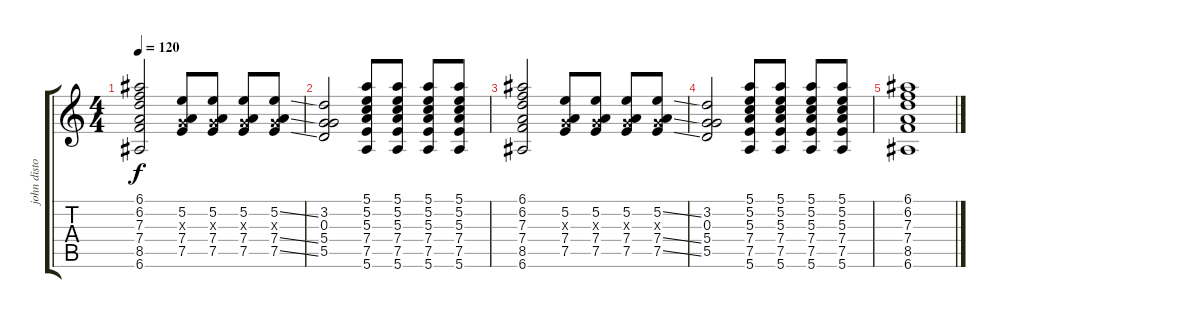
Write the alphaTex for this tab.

\track ("john disto" "john disto") {instrument distortionguitar}
\staff {score tabs}
\tuning (E4 B3 G3 D3 A2 E2) {hide}
\ts (4 4)
\tempo 120
\clef g2
\ks c
(6.1 6.2 7.3 7.4 8.5 6.6).2{dy f} (5.2 0.3{x} 7.4 7.5).8 (5.2 0.3{x} 7.4 7.5).8 (5.2 0.3{x} 7.4 7.5).8 (5.2{ss} 0.3{x} 7.4{ss} 7.5{ss}).8 |
(3.2 0.3 5.4 5.5).2 (5.1 5.2 5.3 7.4 7.5 5.6).8 (5.1 5.2 5.3 7.4 7.5 5.6).8 (5.1 5.2 5.3 7.4 7.5 5.6).8 (5.1 5.2 5.3 7.4 7.5 5.6).8 |
(6.1 6.2 7.3 7.4 8.5 6.6).2 (5.2 0.3{x} 7.4 7.5).8 (5.2 0.3{x} 7.4 7.5).8 (5.2 0.3{x} 7.4 7.5).8 (5.2{ss} 0.3{x} 7.4{ss} 7.5{ss}).8 |
(3.2 0.3 5.4 5.5).2 (5.1 5.2 5.3 7.4 7.5 5.6).8 (5.1 5.2 5.3 7.4 7.5 5.6).8 (5.1 5.2 5.3 7.4 7.5 5.6).8 (5.1 5.2 5.3 7.4 7.5 5.6).8 |
(6.1 6.2 7.3 7.4 8.5 6.6).1
